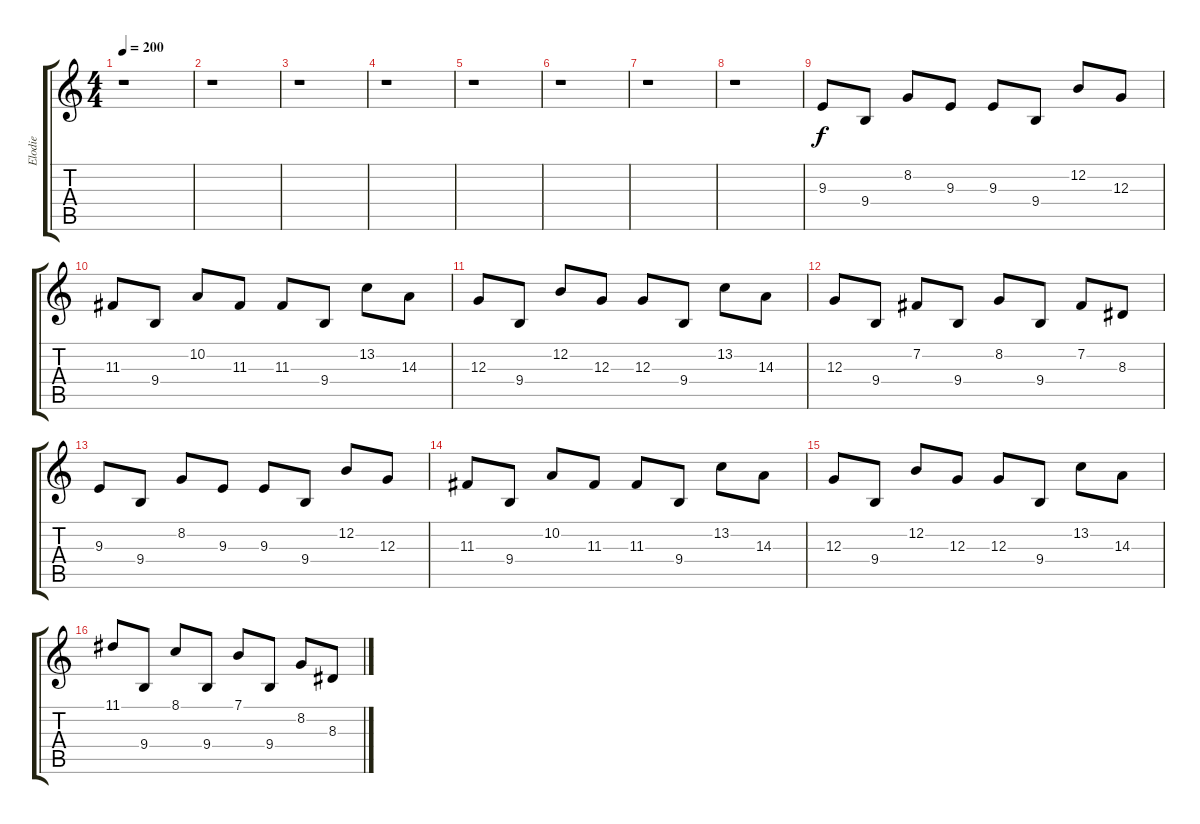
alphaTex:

\track ("Elodie" "Elodie") {instrument musicbox}
\staff {score tabs}
\tuning (E4 B3 G3 D3 A2 E2) {hide}
\ts (4 4)
\tempo 200
\clef g2
\ks c
r.1{dy f} |
r.1 |
r.1 |
r.1 |
r.1 |
r.1 |
r.1 |
r.1 |
9.3.8 9.4.8 8.2.8 9.3.8 9.3.8 9.4.8 12.2.8 12.3.8 |
11.3.8 9.4.8 10.2.8 11.3.8 11.3.8 9.4.8 13.2.8 14.3.8 |
12.3.8 9.4.8 12.2.8 12.3.8 12.3.8 9.4.8 13.2.8 14.3.8 |
12.3.8 9.4.8 7.2.8 9.4.8 8.2.8 9.4.8 7.2.8 8.3.8 |
9.3.8 9.4.8 8.2.8 9.3.8 9.3.8 9.4.8 12.2.8 12.3.8 |
11.3.8 9.4.8 10.2.8 11.3.8 11.3.8 9.4.8 13.2.8 14.3.8 |
12.3.8 9.4.8 12.2.8 12.3.8 12.3.8 9.4.8 13.2.8 14.3.8 |
11.1.8 9.4.8 8.1.8 9.4.8 7.1.8 9.4.8 8.2.8 8.3.8
